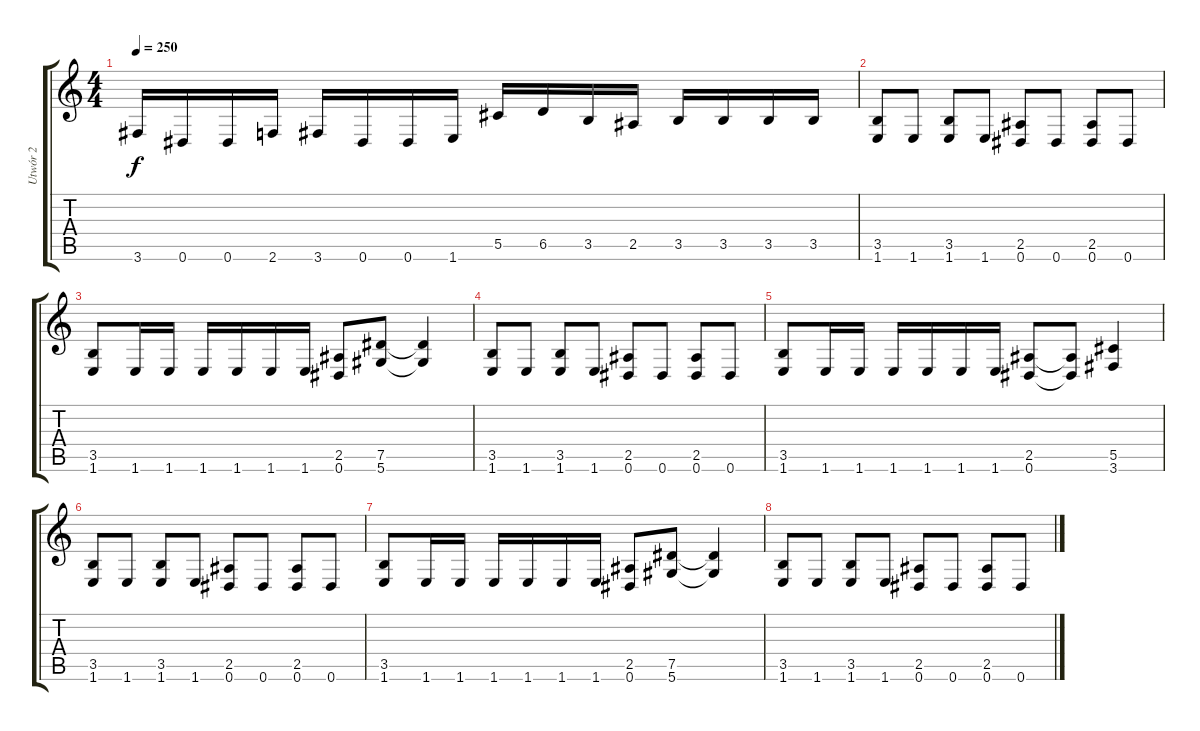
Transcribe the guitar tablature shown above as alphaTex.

\track ("Utwór 2" "Utwór 2") {instrument overdrivenguitar}
\staff {score tabs}
\tuning (Eb4 Bb3 Gb3 Db3 Ab2 Eb2) {hide}
\ts (4 4)
\tempo 250
\clef g2
\ks c
3.6.16{dy f} 0.6.16 0.6.16 2.6.16 3.6.16 0.6.16 0.6.16 1.6.16 5.5.16 6.5.16 3.5.16 2.5.16 3.5.16 3.5.16 3.5.16 3.5.16 |
(3.5 1.6).8 1.6.8 (3.5 1.6).8 1.6.8 (2.5 0.6).8 0.6.8 (2.5 0.6).8 0.6.8 |
(3.5 1.6).8 1.6.16 1.6.16 1.6.16 1.6.16 1.6.16 1.6.16 (2.5 0.6).8 (7.5 5.6).8 (7.5{t} 5.6{t}).4 |
(3.5 1.6).8 1.6.8 (3.5 1.6).8 1.6.8 (2.5 0.6).8 0.6.8 (2.5 0.6).8 0.6.8 |
(3.5 1.6).8 1.6.16 1.6.16 1.6.16 1.6.16 1.6.16 1.6.16 (2.5 0.6).8 (2.5{t} 0.6{t}).8 (5.5 3.6).4 |
(3.5 1.6).8 1.6.8 (3.5 1.6).8 1.6.8 (2.5 0.6).8 0.6.8 (2.5 0.6).8 0.6.8 |
(3.5 1.6).8 1.6.16 1.6.16 1.6.16 1.6.16 1.6.16 1.6.16 (2.5 0.6).8 (7.5 5.6).8 (7.5{t} 5.6{t}).4 |
(3.5 1.6).8 1.6.8 (3.5 1.6).8 1.6.8 (2.5 0.6).8 0.6.8 (2.5 0.6).8 0.6.8
